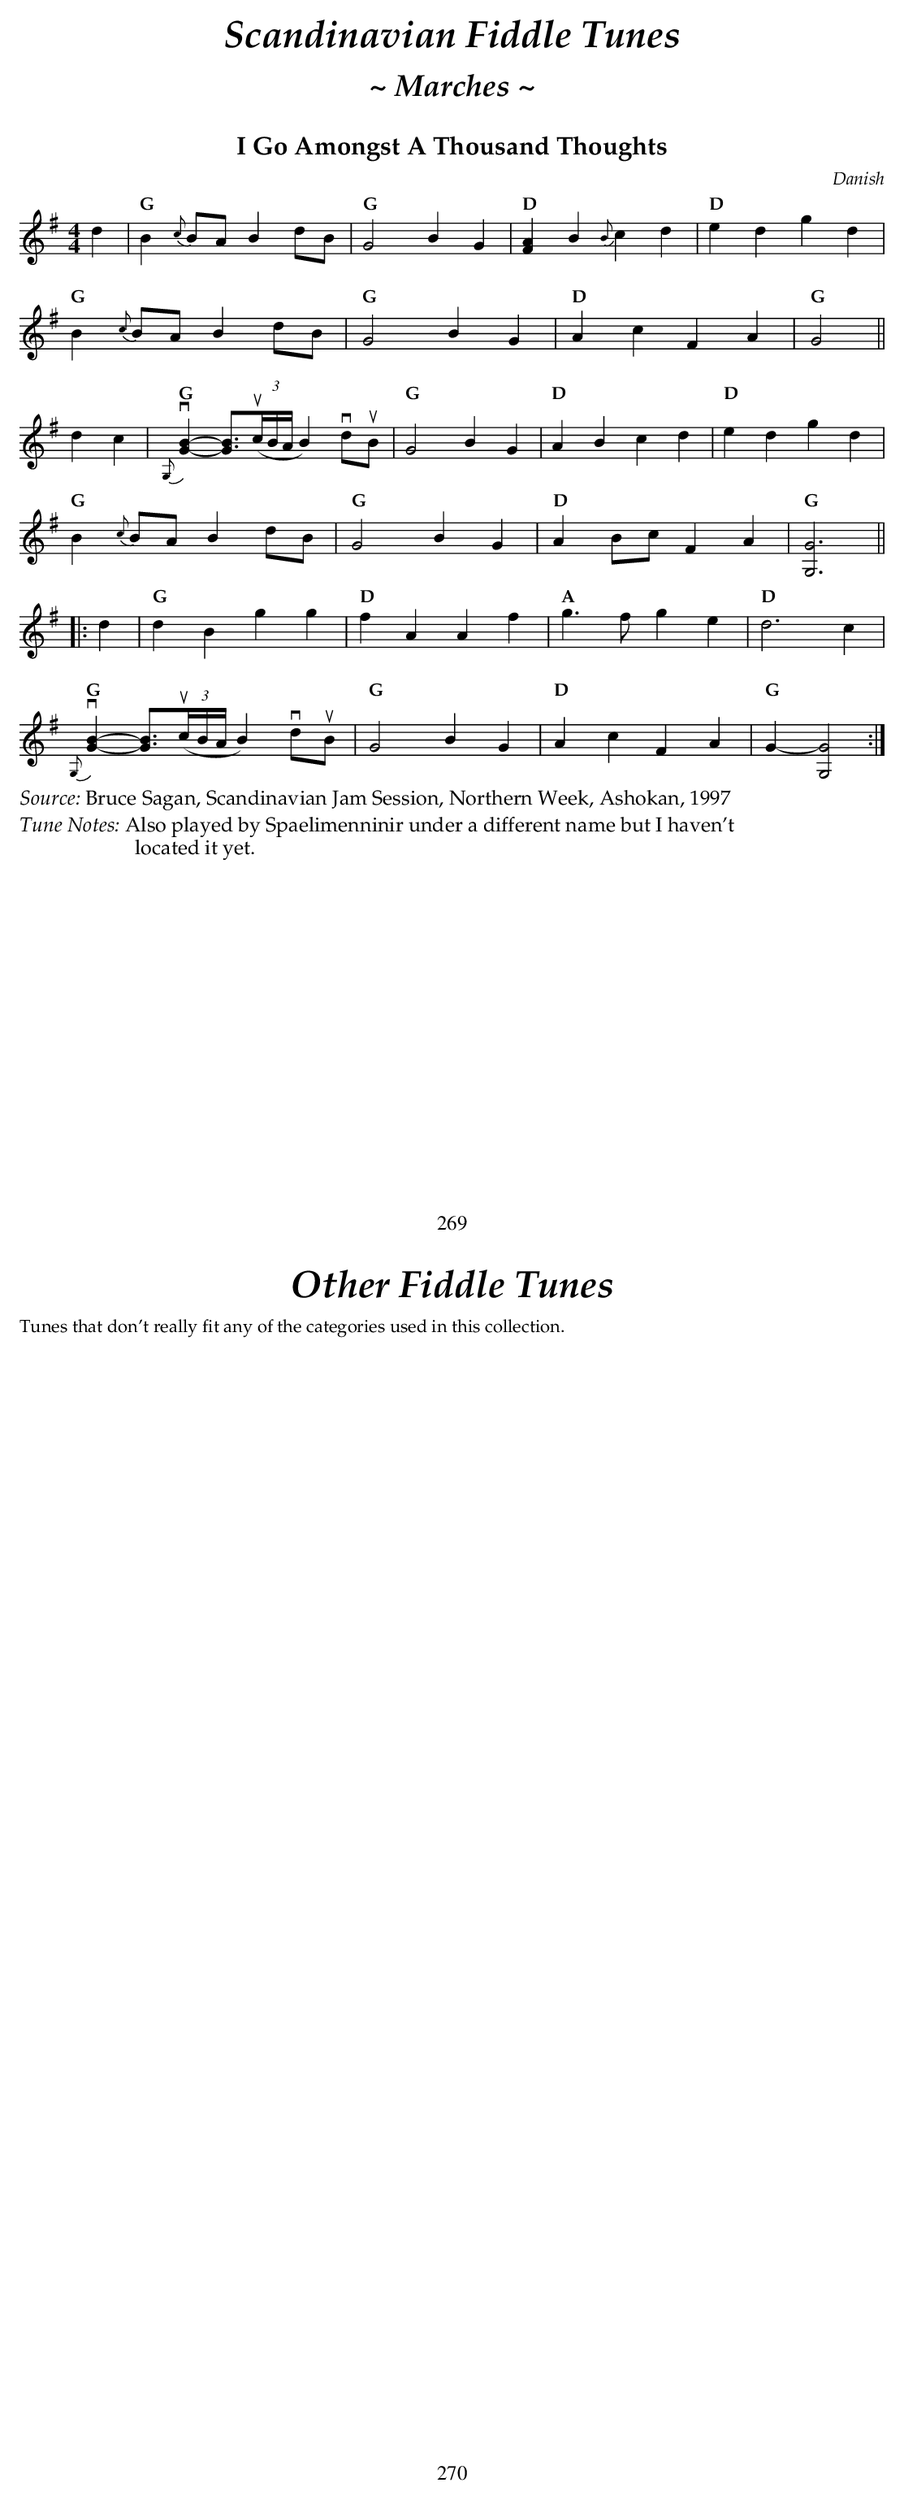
X:1
T:I Go Amongst A Thousand Thoughts
O:Danish
U:s = !slide!
U:t = !trill!
M:4/4
L:1/8
K:G
d2 |\
"G" B2{c}BA B2dB | "G" G4 B2G2 | "D" [FA]2 B2 {B}c2d2 | "D" e2d2 g2d2 |
"G" B2{c}BA B2dB | "G" G4 B2G2 | "D" A2c2 F2A2 | "G" G4  ||
d2c2 |\
"G" v{G,}[GB]2-[GB]3/2((3uc/B/A/ B2)vduB | "G" G4 B2G2 | "D" A2B2 c2d2 | "D" e2d2 g2d2 |
"G" B2{c}BA B2dB | "G" G4 B2G2 | "D" A2Bc F2A2 |"G" [G,G]6 ||
|: d2 |\
"G" d2B2 g2g2 | "D" f2A2 A2f2 | "A" g2>f2 g2e2 | "D" d4>c4 |
"G" v{G,}[GB]2-[GB]3/2((3uc/B/A/ B2)vduB |  "G" G4 B2G2 | "D" A2c2 F2A2 | "G" G2-[G,G]4  :|

Other Fiddle Tunes
